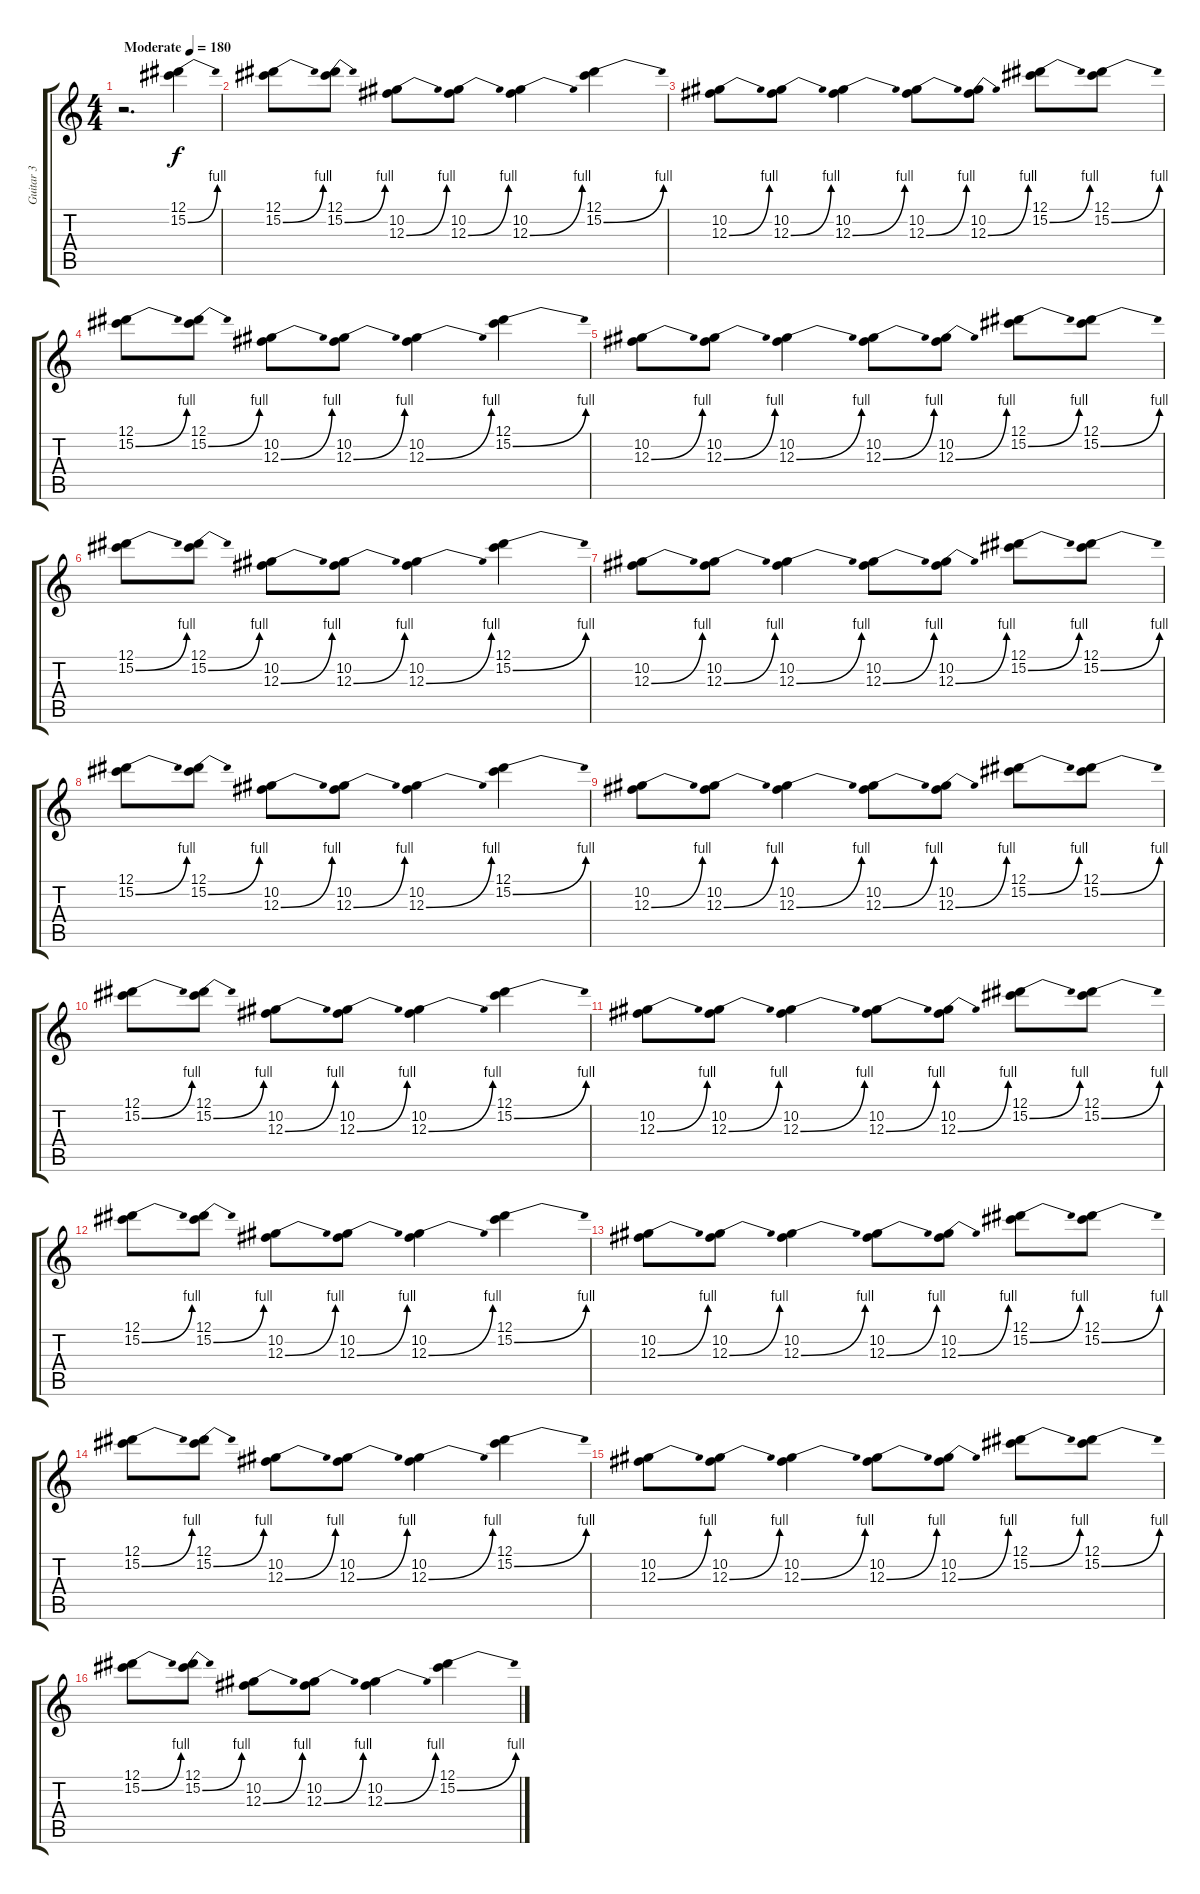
\track ("Guitar 3" "Guitar 3") {instrument overdrivenguitar}
\staff {score tabs}
\tuning (Eb4 Bb3 Gb3 Db3 Ab2 Eb2) {hide}
\ts (4 4)
\tempo (180 "Moderate")
\clef g2
\ks c
r.2{d dy f instrument overdrivenguitar} (12.1 15.2{be (bend 0 0 60 4)}).4 |
(12.1 15.2{be (bend 0 0 60 4)}).8 (12.1 15.2{be (bend 0 0 60 4)}).8 (10.2 12.3{be (bend 0 0 60 4)}).8 (10.2 12.3{be (bend 0 0 60 4)}).8 (10.2 12.3{be (bend 0 0 60 4)}).4 (12.1 15.2{be (bend 0 0 60 4)}).4 |
(10.2 12.3{be (bend 0 0 60 4)}).8 (10.2 12.3{be (bend 0 0 60 4)}).8 (10.2 12.3{be (bend 0 0 60 4)}).4 (10.2 12.3{be (bend 0 0 60 4)}).8 (10.2 12.3{be (bend 0 0 60 4)}).8 (12.1 15.2{be (bend 0 0 60 4)}).8 (12.1 15.2{be (bend 0 0 60 4)}).8 |
(12.1 15.2{be (bend 0 0 60 4)}).8 (12.1 15.2{be (bend 0 0 60 4)}).8 (10.2 12.3{be (bend 0 0 60 4)}).8 (10.2 12.3{be (bend 0 0 60 4)}).8 (10.2 12.3{be (bend 0 0 60 4)}).4 (12.1 15.2{be (bend 0 0 60 4)}).4 |
(10.2 12.3{be (bend 0 0 60 4)}).8 (10.2 12.3{be (bend 0 0 60 4)}).8 (10.2 12.3{be (bend 0 0 60 4)}).4 (10.2 12.3{be (bend 0 0 60 4)}).8 (10.2 12.3{be (bend 0 0 60 4)}).8 (12.1 15.2{be (bend 0 0 60 4)}).8 (12.1 15.2{be (bend 0 0 60 4)}).8 |
(12.1 15.2{be (bend 0 0 60 4)}).8 (12.1 15.2{be (bend 0 0 60 4)}).8 (10.2 12.3{be (bend 0 0 60 4)}).8 (10.2 12.3{be (bend 0 0 60 4)}).8 (10.2 12.3{be (bend 0 0 60 4)}).4 (12.1 15.2{be (bend 0 0 60 4)}).4 |
(10.2 12.3{be (bend 0 0 60 4)}).8 (10.2 12.3{be (bend 0 0 60 4)}).8 (10.2 12.3{be (bend 0 0 60 4)}).4 (10.2 12.3{be (bend 0 0 60 4)}).8 (10.2 12.3{be (bend 0 0 60 4)}).8 (12.1 15.2{be (bend 0 0 60 4)}).8 (12.1 15.2{be (bend 0 0 60 4)}).8 |
(12.1 15.2{be (bend 0 0 60 4)}).8 (12.1 15.2{be (bend 0 0 60 4)}).8 (10.2 12.3{be (bend 0 0 60 4)}).8 (10.2 12.3{be (bend 0 0 60 4)}).8 (10.2 12.3{be (bend 0 0 60 4)}).4 (12.1 15.2{be (bend 0 0 60 4)}).4 |
(10.2 12.3{be (bend 0 0 60 4)}).8 (10.2 12.3{be (bend 0 0 60 4)}).8 (10.2 12.3{be (bend 0 0 60 4)}).4 (10.2 12.3{be (bend 0 0 60 4)}).8 (10.2 12.3{be (bend 0 0 60 4)}).8 (12.1 15.2{be (bend 0 0 60 4)}).8 (12.1 15.2{be (bend 0 0 60 4)}).8 |
(12.1 15.2{be (bend 0 0 60 4)}).8 (12.1 15.2{be (bend 0 0 60 4)}).8 (10.2 12.3{be (bend 0 0 60 4)}).8 (10.2 12.3{be (bend 0 0 60 4)}).8 (10.2 12.3{be (bend 0 0 60 4)}).4 (12.1 15.2{be (bend 0 0 60 4)}).4 |
(10.2 12.3{be (bend 0 0 60 4)}).8 (10.2 12.3{be (bend 0 0 60 4)}).8 (10.2 12.3{be (bend 0 0 60 4)}).4 (10.2 12.3{be (bend 0 0 60 4)}).8 (10.2 12.3{be (bend 0 0 60 4)}).8 (12.1 15.2{be (bend 0 0 60 4)}).8 (12.1 15.2{be (bend 0 0 60 4)}).8 |
(12.1 15.2{be (bend 0 0 60 4)}).8 (12.1 15.2{be (bend 0 0 60 4)}).8 (10.2 12.3{be (bend 0 0 60 4)}).8 (10.2 12.3{be (bend 0 0 60 4)}).8 (10.2 12.3{be (bend 0 0 60 4)}).4 (12.1 15.2{be (bend 0 0 60 4)}).4 |
(10.2 12.3{be (bend 0 0 60 4)}).8 (10.2 12.3{be (bend 0 0 60 4)}).8 (10.2 12.3{be (bend 0 0 60 4)}).4 (10.2 12.3{be (bend 0 0 60 4)}).8 (10.2 12.3{be (bend 0 0 60 4)}).8 (12.1 15.2{be (bend 0 0 60 4)}).8 (12.1 15.2{be (bend 0 0 60 4)}).8 |
(12.1 15.2{be (bend 0 0 60 4)}).8 (12.1 15.2{be (bend 0 0 60 4)}).8 (10.2 12.3{be (bend 0 0 60 4)}).8 (10.2 12.3{be (bend 0 0 60 4)}).8 (10.2 12.3{be (bend 0 0 60 4)}).4 (12.1 15.2{be (bend 0 0 60 4)}).4 |
(10.2 12.3{be (bend 0 0 60 4)}).8 (10.2 12.3{be (bend 0 0 60 4)}).8 (10.2 12.3{be (bend 0 0 60 4)}).4 (10.2 12.3{be (bend 0 0 60 4)}).8 (10.2 12.3{be (bend 0 0 60 4)}).8 (12.1 15.2{be (bend 0 0 60 4)}).8 (12.1 15.2{be (bend 0 0 60 4)}).8 |
(12.1 15.2{be (bend 0 0 60 4)}).8 (12.1 15.2{be (bend 0 0 60 4)}).8 (10.2 12.3{be (bend 0 0 60 4)}).8 (10.2 12.3{be (bend 0 0 60 4)}).8 (10.2 12.3{be (bend 0 0 60 4)}).4 (12.1 15.2{be (bend 0 0 60 4)}).4
